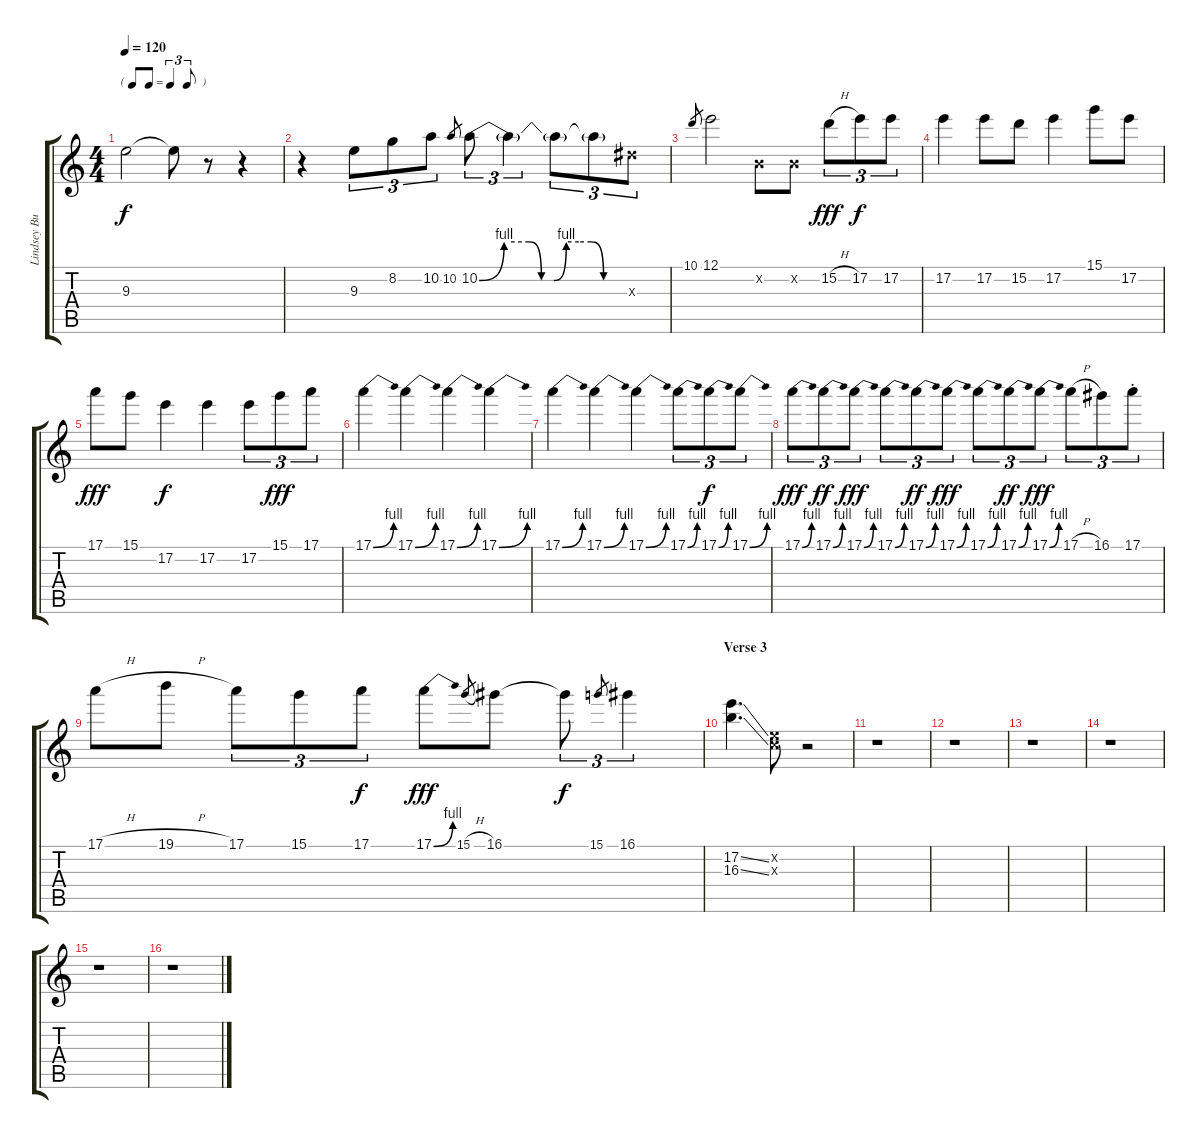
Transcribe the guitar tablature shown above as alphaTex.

\track ("Lindsey Buckingham - Lead Guitar" "Lindsey Bu") {instrument distortionguitar}
\staff {score tabs}
\tuning (E4 B3 G3 D3 A2 E2) {hide}
\ts (4 4)
\tf triplet8th
\tempo 120
\clef g2
\ks c
9.3.2{dy f} 9.3{t}.8 r.8 r.4 |
r.4 9.3.8{tu (3 2)} 8.2.8{tu (3 2)} 10.2.8{tu (3 2)} 10.2.8{gr} 10.2{be (custom 0 0 10 4 10 4 20 4 25 0 30 0 35 4 40 4 45 4 50 0 55 0 60 0)}.8{tu (3 2)} 10.2{t}.4{tu (3 2)} 10.2{t}.8{tu (3 2)} 10.2{t}.8{tu (3 2)} 8.3{x}.8{tu (3 2)} |
10.1.8{gr} 12.1.2 0.2{x}.8 0.2{x}.8 15.2{h}.8{tu (3 2) dy fff} 17.2.8{tu (3 2) dy f} 17.2.8{tu (3 2)} |
17.2.4 17.2.8 15.2.8 17.2.4 15.1.8 17.2.8 |
17.1.8{dy fff} 15.1.8 17.2.4{dy f} 17.2.4 17.2.8{tu (3 2)} 15.1.8{tu (3 2) dy fff} 17.1.8{tu (3 2)} |
17.1{be (bend 0 0 60 4)}.4 17.1{be (bend 0 0 60 4)}.4 17.1{be (bend 0 0 60 4)}.4 17.1{be (bend 0 0 60 4)}.4 |
17.1{be (bend 0 0 60 4)}.4 17.1{be (bend 0 0 60 4)}.4 17.1{be (bend 0 0 60 4)}.4 17.1{be (bend 0 0 60 4)}.8{tu (3 2)} 17.1{be (bend 0 0 60 4)}.8{tu (3 2) dy f} 17.1{be (bend 0 0 60 4)}.8{tu (3 2)} |
17.1{be (bend 0 0 60 4)}.8{tu (3 2) dy fff} 17.1{be (bend 0 0 60 4)}.8{tu (3 2) dy ff} 17.1{be (bend 0 0 60 4)}.8{tu (3 2) dy fff} 17.1{be (bend 0 0 60 4)}.8{tu (3 2)} 17.1{be (bend 0 0 60 4)}.8{tu (3 2) dy ff} 17.1{be (bend 0 0 60 4)}.8{tu (3 2) dy fff} 17.1{be (bend 0 0 60 4)}.8{tu (3 2)} 17.1{be (bend 0 0 60 4)}.8{tu (3 2) dy ff} 17.1{be (bend 0 0 60 4)}.8{tu (3 2) dy fff} 17.1{h}.8{tu (3 2)} 16.1.8{tu (3 2)} 17.1{st}.8{tu (3 2)} |
17.1{h}.8 19.1{h}.8 17.1.8{tu (3 2)} 15.1.8{tu (3 2)} 17.1.8{tu (3 2) dy f} 17.1{be (bend 0 0 60 4)}.8{dy fff} 15.1{h}.8{gr} 16.1.8 16.1{t}.8{tu (3 2) dy f} 15.1.8{gr} 16.1.4{tu (3 2)} |
\section ("" "Verse 3")
(17.2{ss} 16.3{ss}).4{d} (5.2{x} 5.3{x}).8 r.2 |
r.1 |
r.1 |
r.1 |
r.1 |
r.1 |
r.1
